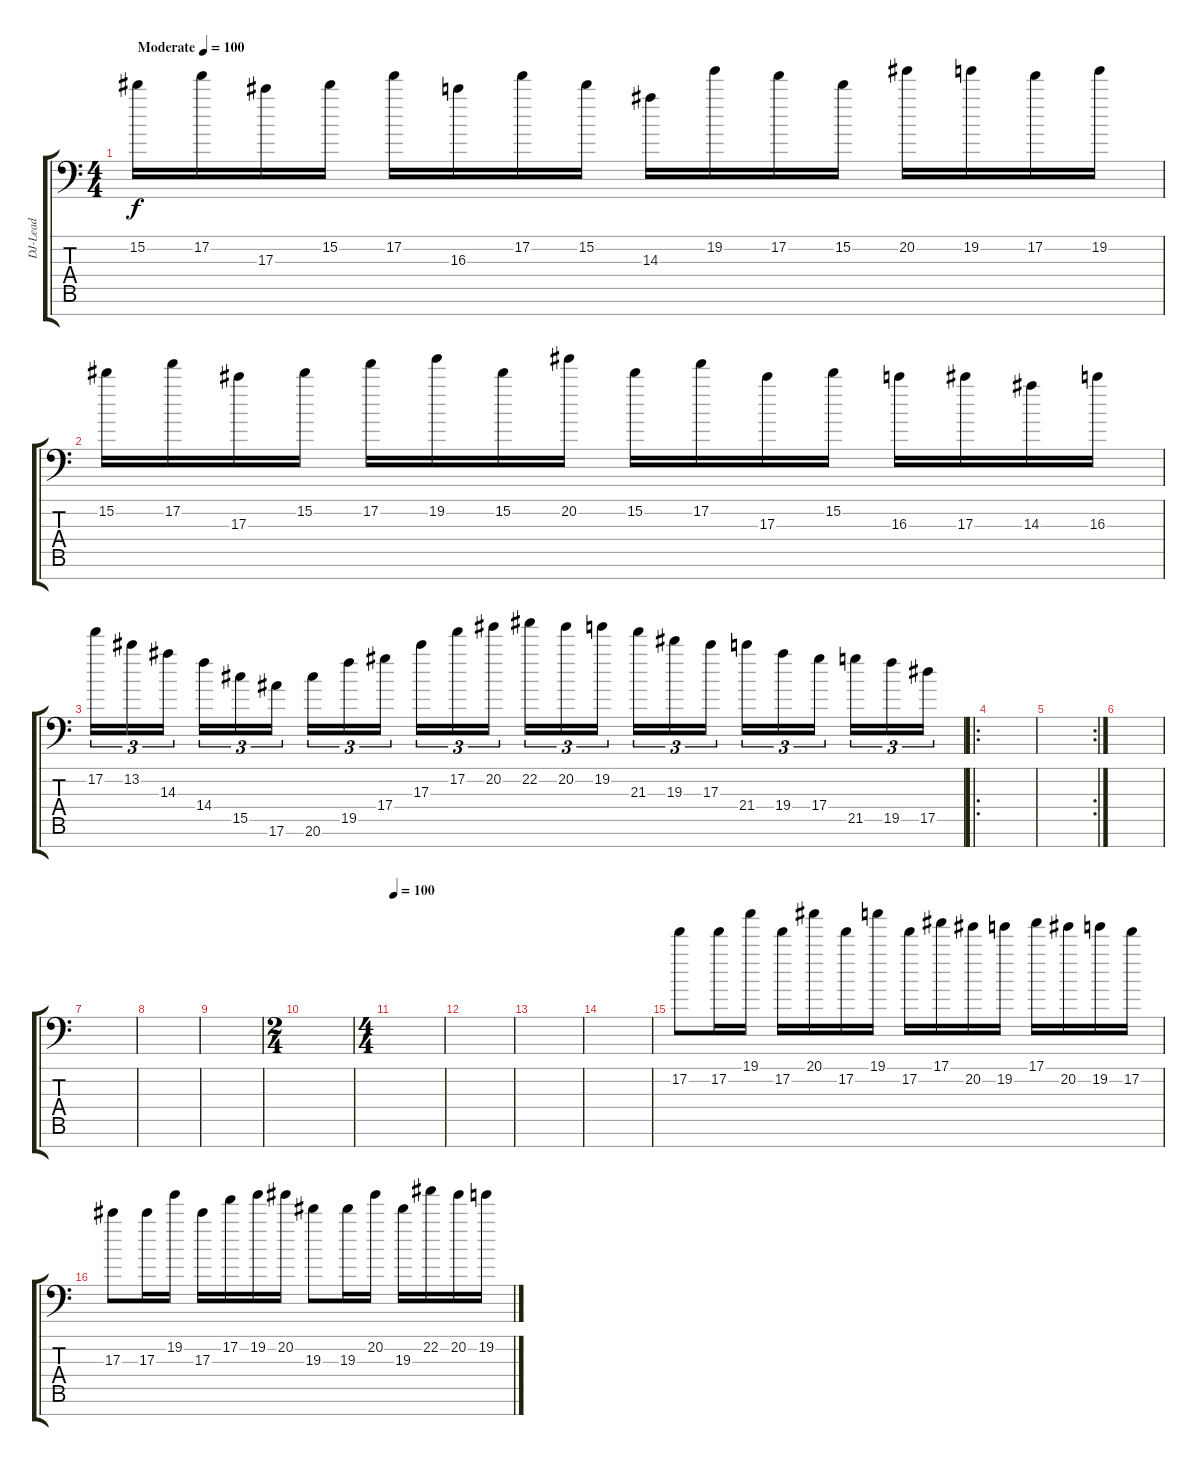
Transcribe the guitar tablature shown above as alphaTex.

\track ("DJ-Lead" "DJ-Lead") {instrument acousticguitarsteel}
\staff {score tabs}
\tuning (F4 C4 Ab3 Eb3 Bb2 F2 Bb1) {hide}
\ts (4 4)
\tempo (100 "Moderate")
\tempo 110
\tempo (100 "Moderate")
\clef f4
\ks c
15.2.16{dy f instrument acousticguitarsteel} 17.2.16 17.3.16 15.2.16 17.2.16 16.3.16 17.2.16 15.2.16 14.3.16 19.2.16 17.2.16 15.2.16 20.2.16 19.2.16 17.2.16 19.2.16 |
15.2.16 17.2.16 17.3.16 15.2.16 17.2.16 19.2.16 15.2.16 20.2.16 15.2.16 17.2.16 17.3.16 15.2.16 16.3.16 17.3.16 14.3.16 16.3.16 |
17.2.16{tu (3 2)} 13.2.16{tu (3 2)} 14.3.16{tu (3 2) beam splitsecondary} 14.4.16{tu (3 2)} 15.5.16{tu (3 2)} 17.6.16{tu (3 2)} 20.6.16{tu (3 2)} 19.5.16{tu (3 2)} 17.4.16{tu (3 2) beam splitsecondary} 17.3.16{tu (3 2)} 17.2.16{tu (3 2)} 20.2.16{tu (3 2)} 22.2.16{tu (3 2)} 20.2.16{tu (3 2)} 19.2.16{tu (3 2) beam splitsecondary} 21.3.16{tu (3 2)} 19.3.16{tu (3 2)} 17.3.16{tu (3 2)} 21.4.16{tu (3 2)} 19.4.16{tu (3 2)} 17.4.16{tu (3 2) beam splitsecondary} 21.5.16{tu (3 2)} 19.5.16{tu (3 2)} 17.5.16{tu (3 2)} |
\ro
|
\rc 2
|
|
|
|
|
\ts (2 4)
|
\ts (4 4)
\tempo 100
|
|
|
|
17.2.8 17.2.16 19.1.16 17.2.16 20.1.16 17.2.16 19.1.16 17.2.16 17.1.16 20.2.16 19.2.16 17.1.16 20.2.16 19.2.16 17.2.16 |
17.3.8 17.3.16 19.2.16 17.3.16 17.2.16 19.2.16 20.2.16 19.3.8 19.3.16 20.2.16 19.3.16 22.2.16 20.2.16 19.2.16
